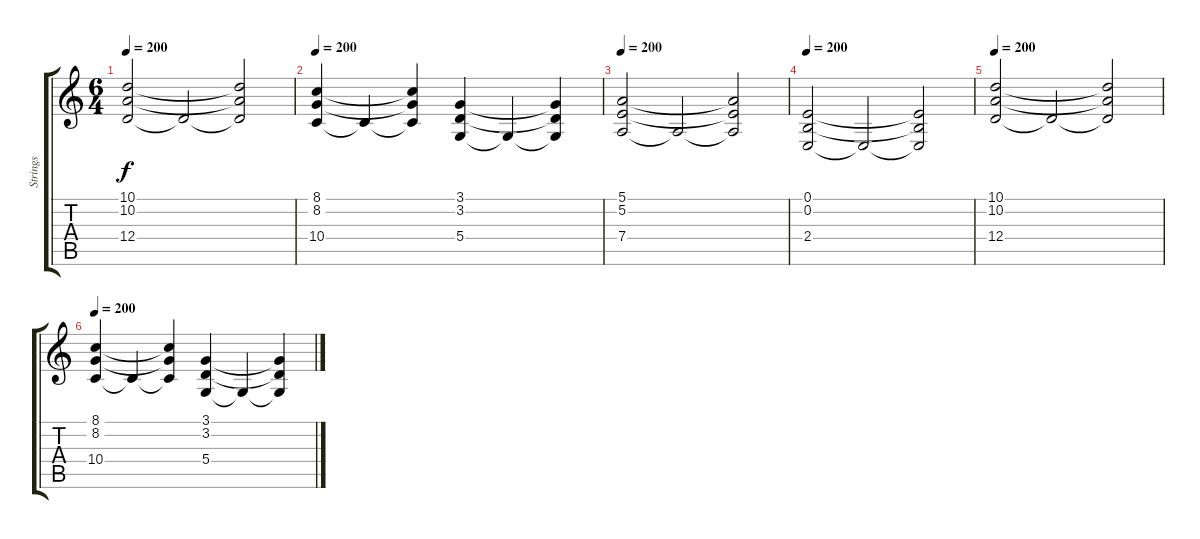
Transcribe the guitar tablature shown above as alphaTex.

\track ("Strings " "Strings ") {instrument stringensemble1}
\staff {score tabs}
\tuning (E4 B3 G3 D3 A2 E2) {hide}
\ts (6 4)
\tempo 200
\clef g2
\ks c
(10.1 10.2 12.4).2{dy f} 12.4{t}.2 (10.1{t} 10.2{t} 12.4{t}).2 |
\tempo 200
(8.1 8.2 10.4).4 10.4{t}.4 (8.1{t} 8.2{t} 10.4{t}).4 (3.1 3.2 5.4).4 5.4{t}.4 (3.1{t} 3.2{t} 5.4{t}).4 |
\tempo 200
(5.1 5.2 7.4).2 7.4{t}.2 (5.1{t} 5.2{t} 7.4{t}).2 |
\tempo 200
(0.1 0.2 2.4).2 2.4{t}.2 (0.1{t} 0.2{t} 2.4{t}).2 |
\tempo 200
(10.1 10.2 12.4).2 12.4{t}.2 (10.1{t} 10.2{t} 12.4{t}).2 |
\tempo 200
(8.1 8.2 10.4).4 10.4{t}.4 (8.1{t} 8.2{t} 10.4{t}).4 (3.1 3.2 5.4).4 5.4{t}.4 (3.1{t} 3.2{t} 5.4{t}).4
